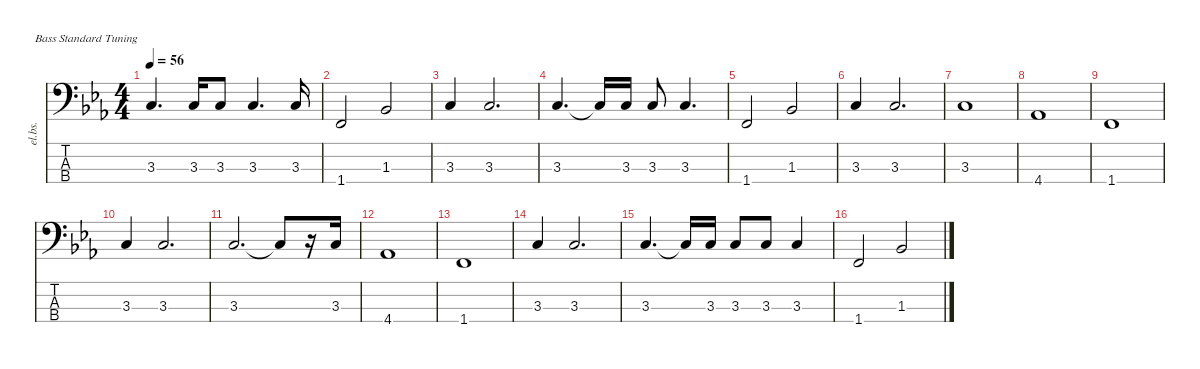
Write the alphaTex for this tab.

\defaultSystemsLayout 4
\hideDynamics
\bracketExtendMode nobrackets
\otherSystemsTrackNameOrientation horizontal
\track ("Bass" "el.bs.") {instrument electricbassfinger}
\staff {score tabs}
\tuning (G2 D2 A1 E1)
\ts (4 4)
\tempo 56
\clef f4
\ks cminor
3.3{acc forcenatural}.4{d dy f beam Up} 3.3{acc forcenatural}.16{beam Up} 3.3{acc forcenatural}.8{beam Up} 3.3{acc forcenatural}.4{d beam Up} 3.3{acc forcenatural}.16{beam Up} |
1.4{acc forcenatural}.2{beam Up} 1.3{acc b}.2{beam Up} |
3.3{acc forcenatural}.4{beam Up} 3.3{acc forcenatural}.2{d beam Up} |
3.3{acc forcenatural}.4{d beam Up} 3.3{t acc forcenatural}.16{beam Up} 3.3{acc forcenatural}.16{beam Up} 3.3{acc forcenatural}.8{beam Up} 3.3{acc forcenatural}.4{d beam Up} |
1.4{acc forcenatural}.2{beam Up} 1.3{acc b}.2{beam Up} |
3.3{acc forcenatural}.4{beam Up} 3.3{acc forcenatural}.2{d beam Up} |
3.3{acc forcenatural}.1{beam Up} |
4.4{acc b}.1{beam Up} |
1.4{acc forcenatural}.1{beam Up} |
3.3{acc forcenatural}.4{beam Up} 3.3{acc forcenatural}.2{d beam Up} |
3.3{acc forcenatural}.2{d beam Up} 3.3{t acc forcenatural}.8{beam Up} r.16{beam Up} 3.3{acc forcenatural}.16{beam Up} |
4.4{acc b}.1{beam Up} |
1.4{acc forcenatural}.1{beam Up} |
3.3{acc forcenatural}.4{beam Up} 3.3{acc forcenatural}.2{d beam Up} |
3.3{acc forcenatural}.4{d beam Up} 3.3{t acc forcenatural}.16{beam Up} 3.3{acc forcenatural}.16{beam Up} 3.3{acc forcenatural}.8{beam Up} 3.3{acc forcenatural}.8{beam Up} 3.3{acc forcenatural}.4{beam Up} |
1.4{acc forcenatural}.2{beam Up} 1.3{acc b}.2{beam Up}
